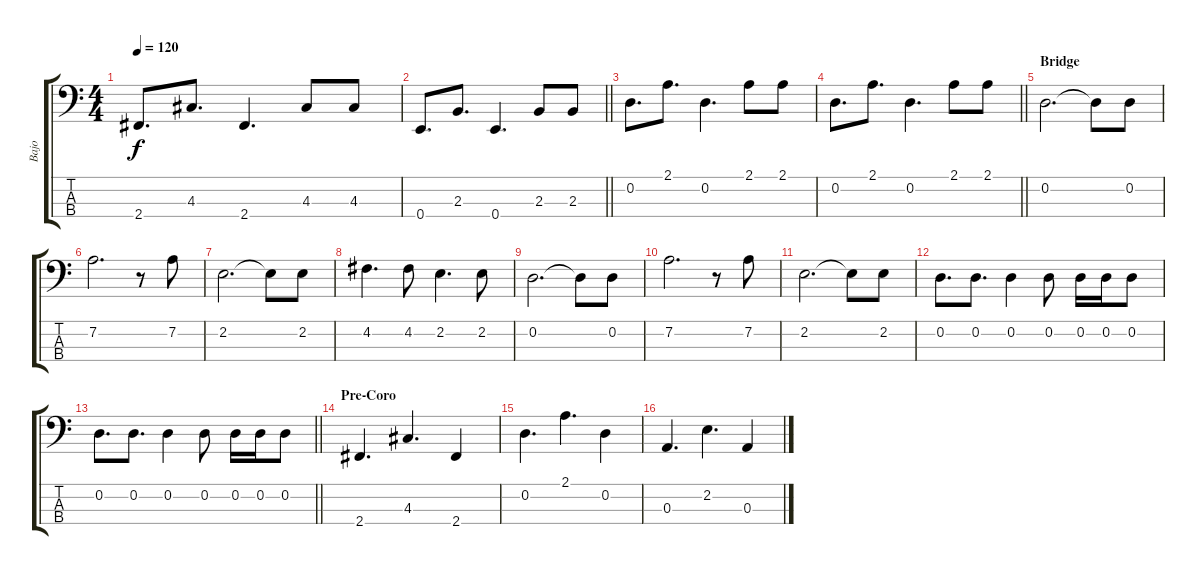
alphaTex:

\track ("Bajo" "Bajo") {instrument electricbassfinger}
\staff {score tabs}
\tuning (G2 D2 A1 E1) {hide}
\ts (4 4)
\tempo 120
\clef f4
\ks c
2.4.8{d dy f} 4.3.8{d} 2.4.4{d} 4.3.8 4.3.8 |
\barLineRight lightlight
0.4.8{d} 2.3.8{d} 0.4.4{d} 2.3.8 2.3.8 |
0.2.8{d} 2.1.8{d} 0.2.4{d} 2.1.8 2.1.8 |
\barLineRight lightlight
0.2.8{d} 2.1.8{d} 0.2.4{d} 2.1.8 2.1.8 |
\section ("" "Bridge")
0.2.2{d} 0.2{t}.8 0.2.8 |
7.2.2{d} r.8 7.2.8 |
2.2.2{d} 2.2{t}.8 2.2.8 |
4.2.4{d} 4.2.8 2.2.4{d} 2.2.8 |
0.2.2{d} 0.2{t}.8 0.2.8 |
7.2.2{d} r.8 7.2.8 |
2.2.2{d} 2.2{t}.8 2.2.8 |
0.2.8{d} 0.2.8{d} 0.2.4 0.2.8 0.2.16 0.2.16 0.2.8 |
\barLineRight lightlight
0.2.8{d} 0.2.8{d} 0.2.4 0.2.8 0.2.16 0.2.16 0.2.8 |
\section ("" "Pre-Coro")
2.4.4{d} 4.3.4{d} 2.4.4 |
0.2.4{d} 2.1.4{d} 0.2.4 |
0.3.4{d} 2.2.4{d} 0.3.4
